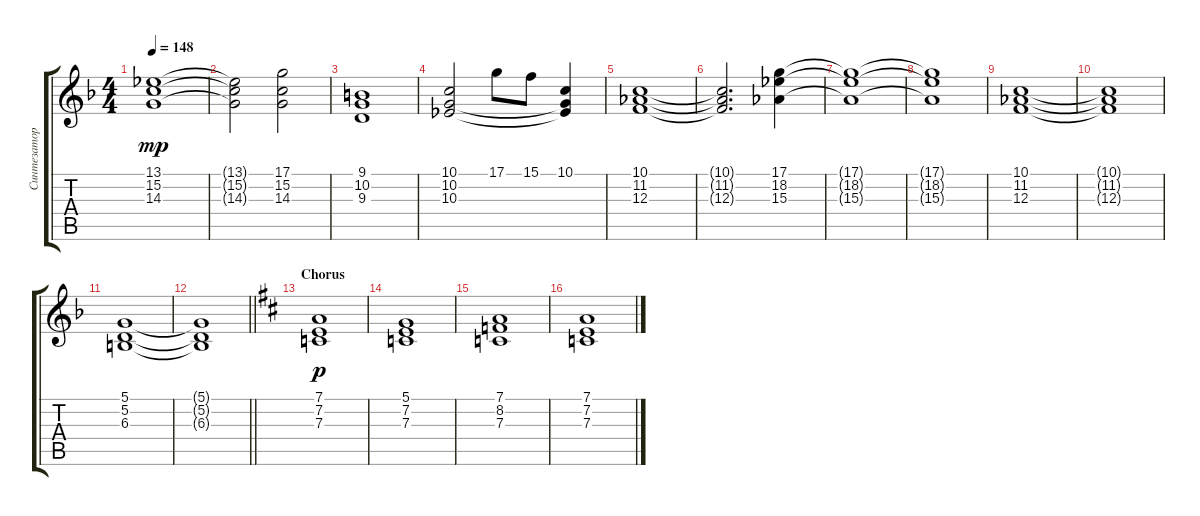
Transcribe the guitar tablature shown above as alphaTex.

\track ("Синтезатор" "Синтезатор") {instrument rockorgan}
\staff {score tabs}
\tuning (D4 A3 F3 C3 G2 D2) {hide}
\ts (4 4)
\tempo 148
\clef g2
\ks dminor
(13.1 15.2 14.3).1{dy mp} |
(13.1{t} 15.2{t} 14.3{t}).2 (17.1 15.2 14.3).2 |
(9.1 10.2 9.3).1 |
(10.1 10.2 10.3).2 17.1.8 15.1.8 (10.1 10.2{t} 10.3{t}).4 |
(10.1 11.2 12.3).1 |
(10.1{t} 11.2{t} 12.3{t}).2{d} (17.1 18.2 15.3).4 |
(17.1{t} 18.2{t} 15.3{t}).1 |
(17.1{t} 18.2{t} 15.3{t}).1 |
(10.1 11.2 12.3).1 |
(10.1{t} 11.2{t} 12.3{t}).1 |
(5.1 5.2 6.3).1 |
\barLineRight lightlight
(5.1{t} 5.2{t} 6.3{t}).1 |
\section ("" "Chorus")
\ks bminor
(7.1 7.2 7.3).1{dy p} |
(5.1 7.2 7.3).1 |
(7.1 8.2 7.3).1 |
(7.1 7.2 7.3).1
